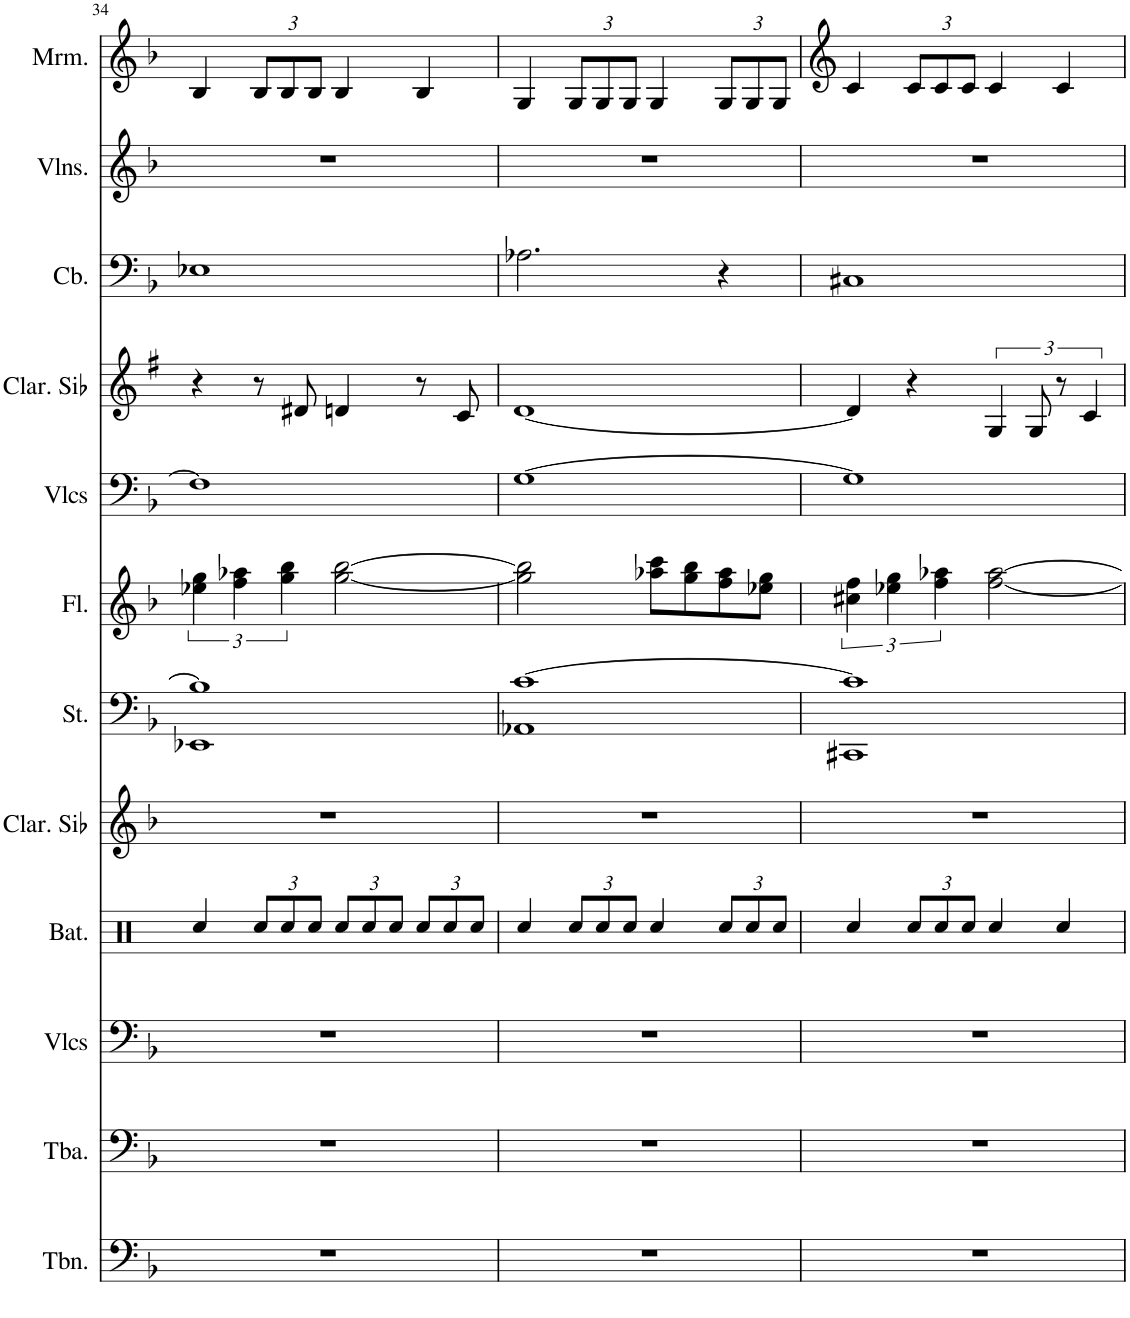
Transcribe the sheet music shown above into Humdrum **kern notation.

**kern	**kern	**kern	**kern	**kern	**kern	**kern	**kern	**kern	**kern	**kern	**kern
*part12	*part11	*part10	*part9	*part8	*part7	*part6	*part5	*part4	*part3	*part2	*part1
*staff12	*staff11	*staff10	*staff9	*staff8	*staff7	*staff6	*staff5	*staff4	*staff3	*staff2	*staff1
*I"Trombone, Trombone	*I"Tuba, Tuba	*I"Violoncelles, String Ensemble 1	*I"Batterie, Drums	*I"Clarinette en Sib, Clarinet Pipe	*I"Cordes, String Ensemble 1	*I"Flûte, Flute	*I"Violoncelles, String Ensemble 1	*I"Clarinette en Sib	*I"Contrebasse, Acoustic Bass	*I"Violons, String Ensemble 1	*I"Marimba
*I'Tbn.	*I'Tba.	*I'Vlcs	*I'Bat.	*I'Clar. Sib	*I'St.	*I'Fl.	*I'Vlcs	*I'Clar. Sib	*I'Cb.	*I'Vlns.	*I'Mrm.
!!LO:PB:g=z
*clefF4	*clefF4	*clefF4	*clefX	*clefG2	*clefF4	*clefG2	*clefF4	*clefG2	*clefF4	*clefG2	*clefG2
*	*	*	*	*Trd1c2	*	*	*	*Trd1c2	*Trd7c12	*	*
*k[b-]	*k[b-]	*k[b-]	*k[]	*k[b-]	*k[b-]	*k[b-]	*k[b-]	*k[f#]	*k[b-]	*k[b-]	*k[b-]
*M4/4	*M4/4	*M4/4	*M4/4	*M4/4	*M4/4	*M4/4	*M4/4	*M4/4	*M4/4	*M4/4	*M4/4
=34	=34	=34	=34	=34	=34	=34	=34	=34	=34	=34	=34
*	*	*	*	*	*^	*	*	*	*	*	*
1r	1r	1r	4Rcc/	1r	1B-]	1EE-X	6ee-X\ 6gg\	1F]	4r	1E-X	1r	4B-/
.	.	.	.	.	.	.	6ff\ 6aa-X\	.	.	.	.	.
*	*	*	*Xbrackettup	*	*	*	*	*	*	*	*	*Xbrackettup
.	.	.	12Rcc/L	.	.	.	.	.	8r	.	.	12B-/L
.	.	.	12Rcc/	.	.	.	6gg\ 6bb-\	.	.	.	.	12B-/
.	.	.	.	.	.	.	.	.	8d#X/	.	.	.
.	.	.	12Rcc/J	.	.	.	.	.	.	.	.	12B-/J
.	.	.	12Rcc/L	.	.	.	[2gg\ [2bb-\	.	4dn/	.	.	4B-/
.	.	.	12Rcc/	.	.	.	.	.	.	.	.	.
.	.	.	12Rcc/J	.	.	.	.	.	.	.	.	.
.	.	.	12Rcc/L	.	.	.	.	.	8r	.	.	4B-/
.	.	.	12Rcc/	.	.	.	.	.	.	.	.	.
.	.	.	.	.	.	.	.	.	8c/	.	.	.
.	.	.	12Rcc/J	.	.	.	.	.	.	.	.	.
=35	=35	=35	=35	=35	=35	=35	=35	=35	=35	=35	=35	=35
1r	1r	1r	4Rcc/	1r	[1c	1AA-X	2gg\] 2bb-\]	[1G	[1d	2.A-X\	1r	4G/
.	.	.	12Rcc/L	.	.	.	.	.	.	.	.	12G/L
.	.	.	12Rcc/	.	.	.	.	.	.	.	.	12G/
.	.	.	12Rcc/J	.	.	.	.	.	.	.	.	12G/J
.	.	.	4Rcc/	.	.	.	8aa-X\ 8ccc\L	.	.	.	.	4G/
.	.	.	.	.	.	.	8gg\ 8bb-\	.	.	.	.	.
.	.	.	12Rcc/L	.	.	.	8ff\ 8aa-\	.	.	4r	.	12G/L
.	.	.	12Rcc/	.	.	.	.	.	.	.	.	12G/
.	.	.	.	.	.	.	8ee-X\ 8gg\J	.	.	.	.	.
.	.	.	12Rcc/J	.	.	.	.	.	.	.	.	12G/J
=36	=36	=36	=36	=36	=36	=36	=36	=36	=36	=36	=36	=36
1r	1r	1r	4Rcc/	1r	1c]	1CC#X	6cc#X\ 6ff\	1G]	4d/]	1C#X	1r	4c/
.	.	.	.	.	.	.	6ee-X\ 6gg\	.	.	.	.	.
.	.	.	12Rcc/L	.	.	.	.	.	4r	.	.	12c/L
.	.	.	12Rcc/	.	.	.	6ff\ 6aa-X\	.	.	.	.	12c/
.	.	.	12Rcc/J	.	.	.	.	.	.	.	.	12c/J
.	.	.	4Rcc/	.	.	.	[2ff\ [2aa-\	.	6G/	.	.	4c/
.	.	.	.	.	.	.	.	.	12G/	.	.	.
.	.	.	4Rcc/	.	.	.	.	.	12r	.	.	4c/
.	.	.	.	.	.	.	.	.	6c/	.	.	.
*	*	*	*	*	*v	*v	*	*	*	*	*	*
=	=	=	=	=	=	=	=	=	=	=	=
*-	*-	*-	*-	*-	*-	*-	*-	*-	*-	*-	*-
